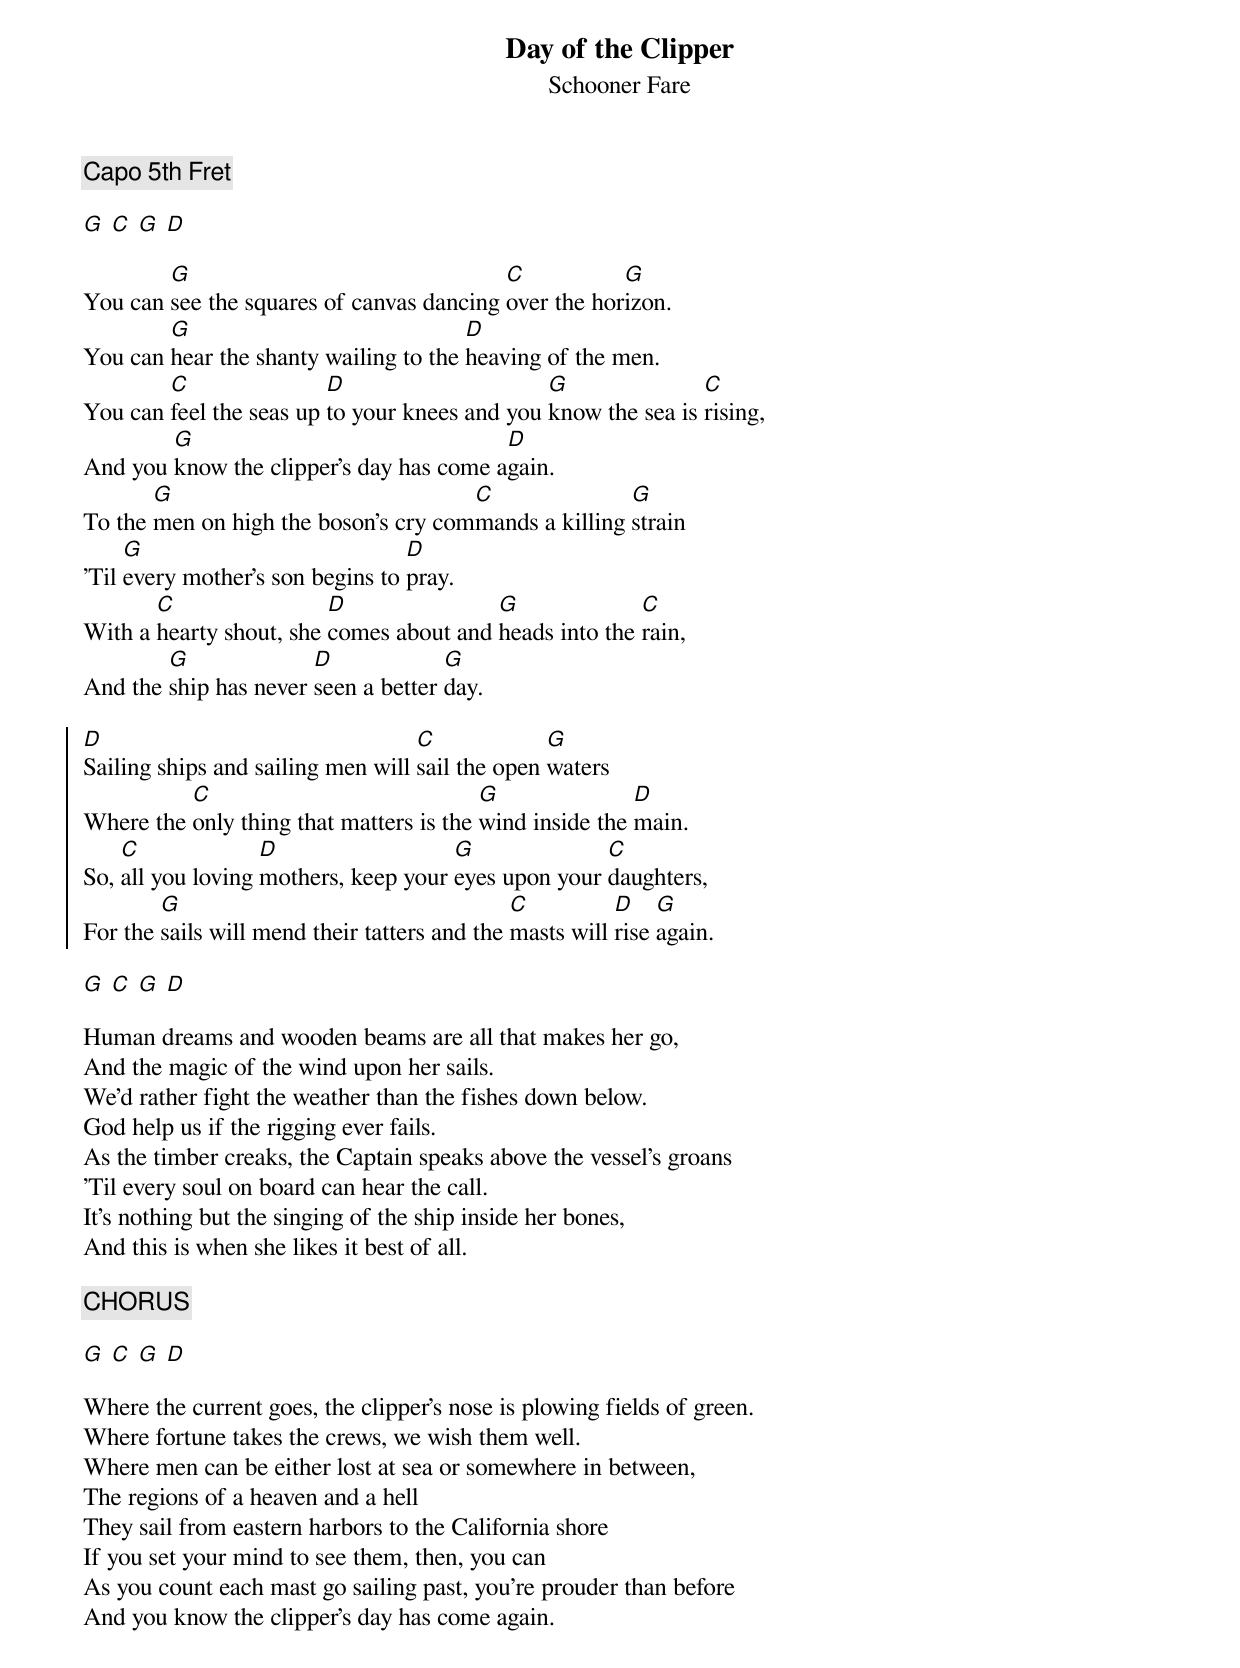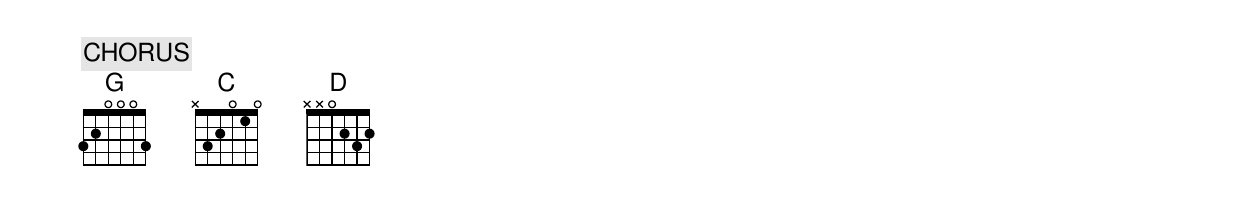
{t:Day of the Clipper}
{st:Schooner Fare}

{c:Capo 5th Fret}

[G] [C] [G] [D]

You can [G]see the squares of canvas dancing [C]over the hor[G]izon.
You can [G]hear the shanty wailing to the [D]heaving of the men.
You can [C]feel the seas up [D]to your knees and you [G]know the sea is [C]rising,
And you [G]know the clipper's day has come a[D]gain.
To the [G]men on high the boson's cry com[C]mands a killing [G]strain
'Til [G]every mother's son begins to [D]pray.
With a [C]hearty shout, she [D]comes about and [G]heads into the [C]rain,
And the [G]ship has never [D]seen a better [G]day.

{soc}
[D]Sailing ships and sailing men will [C]sail the open [G]waters
Where the [C]only thing that matters is the [G]wind inside the [D]main.
So, [C]all you loving [D]mothers, keep your [G]eyes upon your [C]daughters,
For the [G]sails will mend their tatters and the [C]masts will [D]rise [G]again.
{eoc}

[G] [C] [G] [D]

Human dreams and wooden beams are all that makes her go,
And the magic of the wind upon her sails.
We'd rather fight the weather than the fishes down below.
God help us if the rigging ever fails.
As the timber creaks, the Captain speaks above the vessel’s groans
'Til every soul on board can hear the call.
It's nothing but the singing of the ship inside her bones,
And this is when she likes it best of all.

{c:CHORUS}

[G] [C] [G] [D]

Where the current goes, the clipper's nose is plowing fields of green.
Where fortune takes the crews, we wish them well.
Where men can be either lost at sea or somewhere in between,
The regions of a heaven and a hell
They sail from eastern harbors to the California shore
If you set your mind to see them, then, you can
As you count each mast go sailing past, you’re prouder than before
And you know the clipper's day has come again.

{c:CHORUS}
